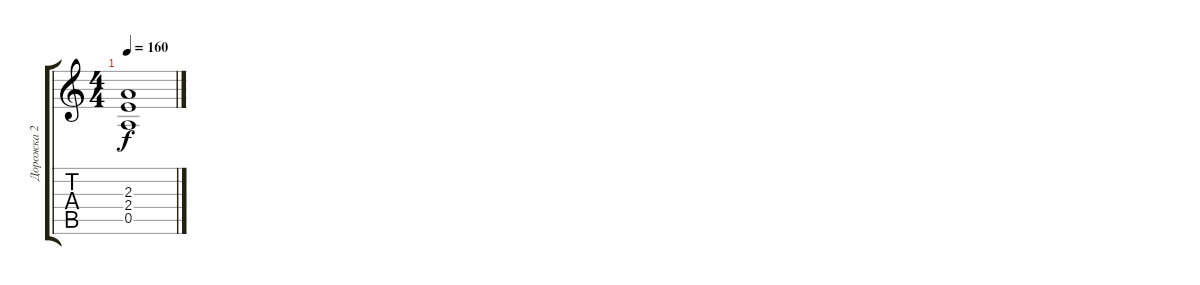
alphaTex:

\track ("Дорожка 2" "Дорожка 2") {instrument distortionguitar}
\staff {score tabs}
\tuning (E4 B3 G3 D3 A2 D2) {hide}
\ts (4 4)
\tempo 160
\clef g2
\ks c
(2.3 2.4 0.5).1{dy f}
